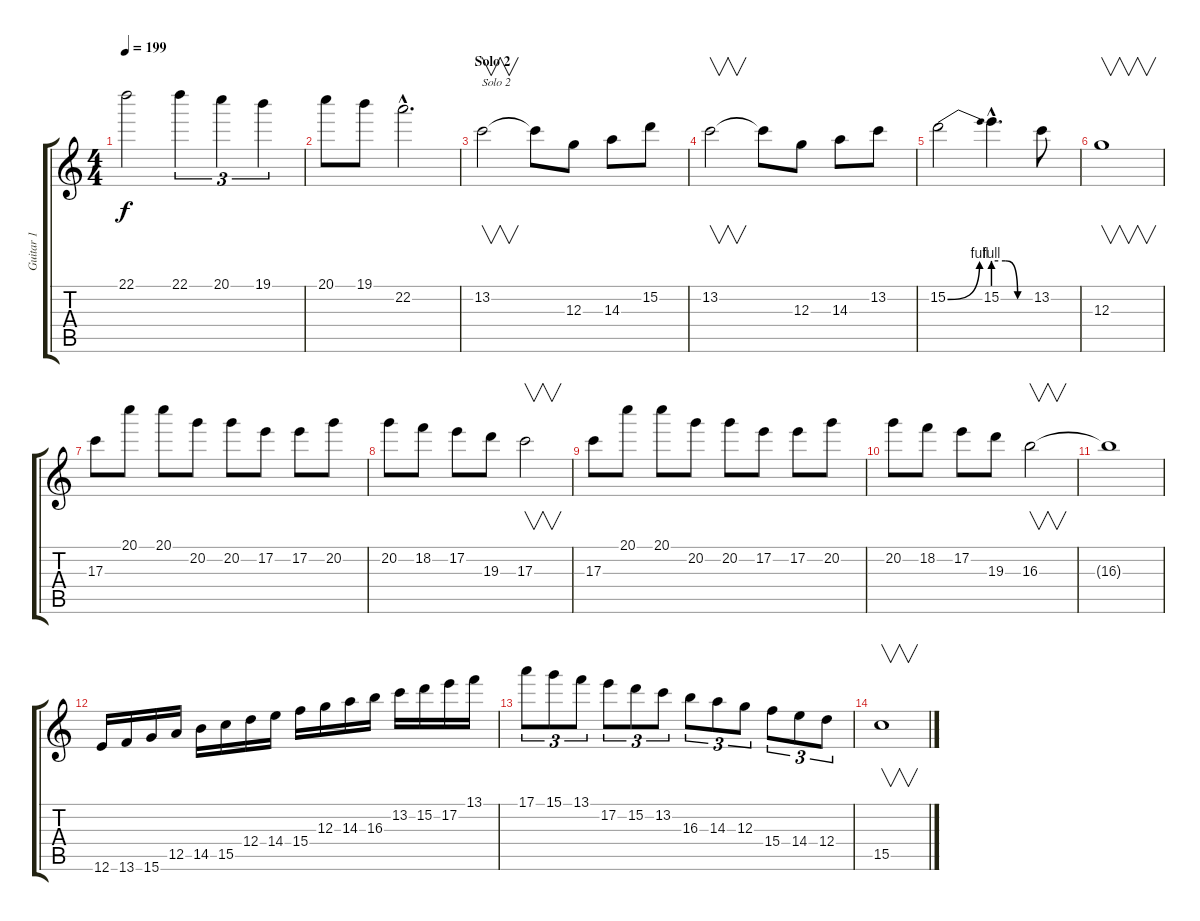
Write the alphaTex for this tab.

\track ("Guitar 1" "Guitar 1") {instrument distortionguitar}
\staff {score tabs}
\tuning (E4 B3 G3 D3 A2 E2) {hide}
\ts (4 4)
\tempo 199
\clef g2
\ks c
22.1.2{dy f} 22.1.4{tu (3 2)} 20.1.4{tu (3 2)} 19.1.4{tu (3 2)} |
20.1.8 19.1.8 22.2{hac}.2{d} |
\section ("" "Solo 2")
13.2.2{v txt "Solo 2"} 13.2{t}.8 12.3.8 14.3.8 15.2.8 |
13.2.2{v} 13.2{t}.8 12.3.8 14.3.8 13.2.8 |
15.2{be (bend 0 0 60 4)}.2 15.2{be (custom 0 4 20 4 40 0 60 0) hac}.4{d} 13.2.8 |
12.3.1{v} |
17.3.8 20.1.8 20.1.8 20.2.8 20.2.8 17.2.8 17.2.8 20.2.8 |
20.2.8 18.2.8 17.2.8 19.3.8 17.3.2{v} |
17.3.8 20.1.8 20.1.8 20.2.8 20.2.8 17.2.8 17.2.8 20.2.8 |
20.2.8 18.2.8 17.2.8 19.3.8 16.3.2{v} |
16.3{t}.1 |
12.6.16 13.6.16 15.6.16 12.5.16 14.5.16 15.5.16 12.4.16 14.4.16 15.4.16 12.3.16 14.3.16 16.3.16 13.2.16 15.2.16 17.2.16 13.1.16 |
17.1.8{tu (3 2)} 15.1.8{tu (3 2)} 13.1.8{tu (3 2)} 17.2.8{tu (3 2)} 15.2.8{tu (3 2)} 13.2.8{tu (3 2)} 16.3.8{tu (3 2)} 14.3.8{tu (3 2)} 12.3.8{tu (3 2)} 15.4.8{tu (3 2)} 14.4.8{tu (3 2)} 12.4.8{tu (3 2)} |
15.5.1{v}
